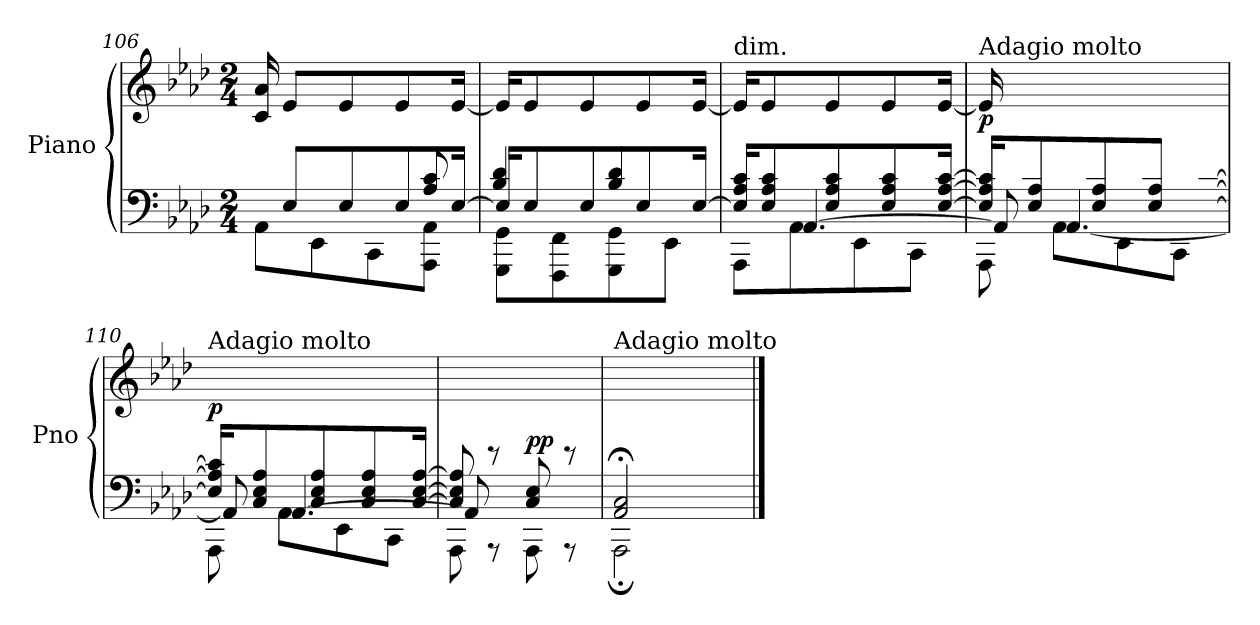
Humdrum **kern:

**kern	**kern	**dynam
*part1	*part1	*part1
*staff2	*staff1	*staff1/2
*I"Piano	*	*
*I'Pno	*	*
*clefF4	*clefG2	*
*k[b-e-a-d-]	*k[b-e-a-d-]	*
*A-:	*A-:	*
*M2/4	*M2/4	*
=106	=106	=106
*^	*	*
*	*^	*	*
16ryy	4.ryy	8AA-\L	16c/ 16a-/	.
8E-/L	.	.	8e-/L	.
.	.	8EE-\	.	.
8E-/	.	.	8e-/	.
.	.	8CC\	.	.
8E-/	.	.	8e-/	.
.	8A-/ 8c/	8AAA-\ 8AA-\J	.	.
[16E-/Jk	.	.	[16e-/Jk	.
!!LO:LB:g=z
=107	=107	=107	=107	=107
16E-/KL]	4B-/ 4d-/	8GGG\ 8GG\L	16e-/KL]	.
8E-/	.	.	8e-/	.
.	.	8FFF\ 8FF\	.	.
8E-/	.	.	8e-/	.
.	4B-/ 4d-/	8GGG\ 8GG\	.	.
8E-/	.	.	8e-/	.
.	.	8EE-\J	.	.
[16E-/Jk	.	.	[16e-/Jk	.
=108	=108	=108	=108	=108
!	!	!	!LO:TX:a:t=dim.	!
16E-/] 16A-/ 16c/KL	8AAA-\L	8ryy	16e-/KL]	.
8E-/ 8A-/ 8c/	.	.	8e-/	.
.	8AA-\	[4.AA-/	.	.
8E-/ 8A-/ 8c/	.	.	8e-/	.
.	8EE-\	.	.	.
8E-/ 8A-/ 8c/	.	.	8e-/	.
.	8CC\J	.	.	.
[16E-/ [16A-/ [16c/Jk	.	.	[16e-/Jk	.
=109	=109	=109	=109	=109
*	*	*^	*	*
!	!	!	!	!LO:TX:a:t=Adagio molto	!
!	!	!	!	!	!LO:DY:b
16ryy	16E-/] 16A-/] 16c/]KL	8AAA-\	8AA-/]	16e-/KL]	p
8c/	8E-/ 8A-/	.	.	4..ryy	.
.	.	8AA-\L	[4.AA-/	.	.
8c/	8E-/ 8A-/	.	.	.	.
.	.	8EE-\	.	.	.
8c/	8E-/ 8A-/J	.	.	.	.
.	.	8CC\J	.	.	.
[16E-/ [16A-/ [16c/Jk	16ryy	.	.	.	.
*	*	*v	*v	*	*
=110	=110	=110	=110	=110
!	!	!	!LO:TX:a:t=Adagio molto	!
!	!	!	!	!LO:DY:b
16E-/] 16A-/] 16c/]KL	8AAA-\	8AA-/]	2ryy	p
8C/ 8E-/ 8A-/	.	.	.	.
.	8AA-\L	[4.AA-/	.	.
8C/ 8E-/ 8A-/	.	.	.	.
.	8EE-\	.	.	.
8C/ 8E-/ 8A-/	.	.	.	.
.	8CC\J	.	.	.
[16C/ [16E-/ [16A-/Jk	.	.	.	.
=111	=111	=111	=111	=111
8C/] 8E-/] 8A-/]	8AAA-\	8AA-/]	8ryy	.
8ryy	8rAAA	4.ryy	8rBB	.
!	!	!	!	!LO:DY:a=2
8C/ 8E-/	8AAA-\	.	8ryy	pp
8ryy	8rAAA	.	8rBB	.
*	*v	*v	*	*
=112	=112	=112	=112
!	!	!LO:TX:a:t=Adagio molto	!
2AA-/;< 2C/;<	2AAA-;\	2ryy	.
*v	*v	*	*
==	==	==
*-	*-	*-
